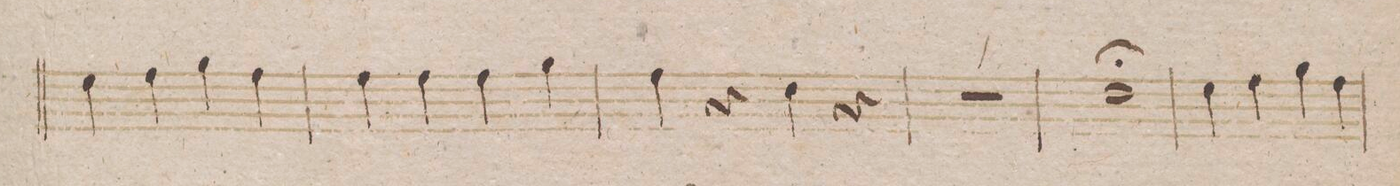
**kern	**dynam
*I"Oboe 2do	*
*clefG2	*
*k[b-]	*
*met(c|)	*
*M2/2	*
4ee\	.
4ff\	.
4gg\	.
4ff\	.
=67	=67
4ff\	.
4ff\	.
4ff\	.
4gg\	.
=68	=68
4ff\	.
4r	.
4dd\	.
4r	.
=69	=69
1r	.
=70	=70
1dd\;	.
=71	=71
4ee\	.
4ff\	.
4gg\	.
4ff\	.
=72	=72
*-	*-
